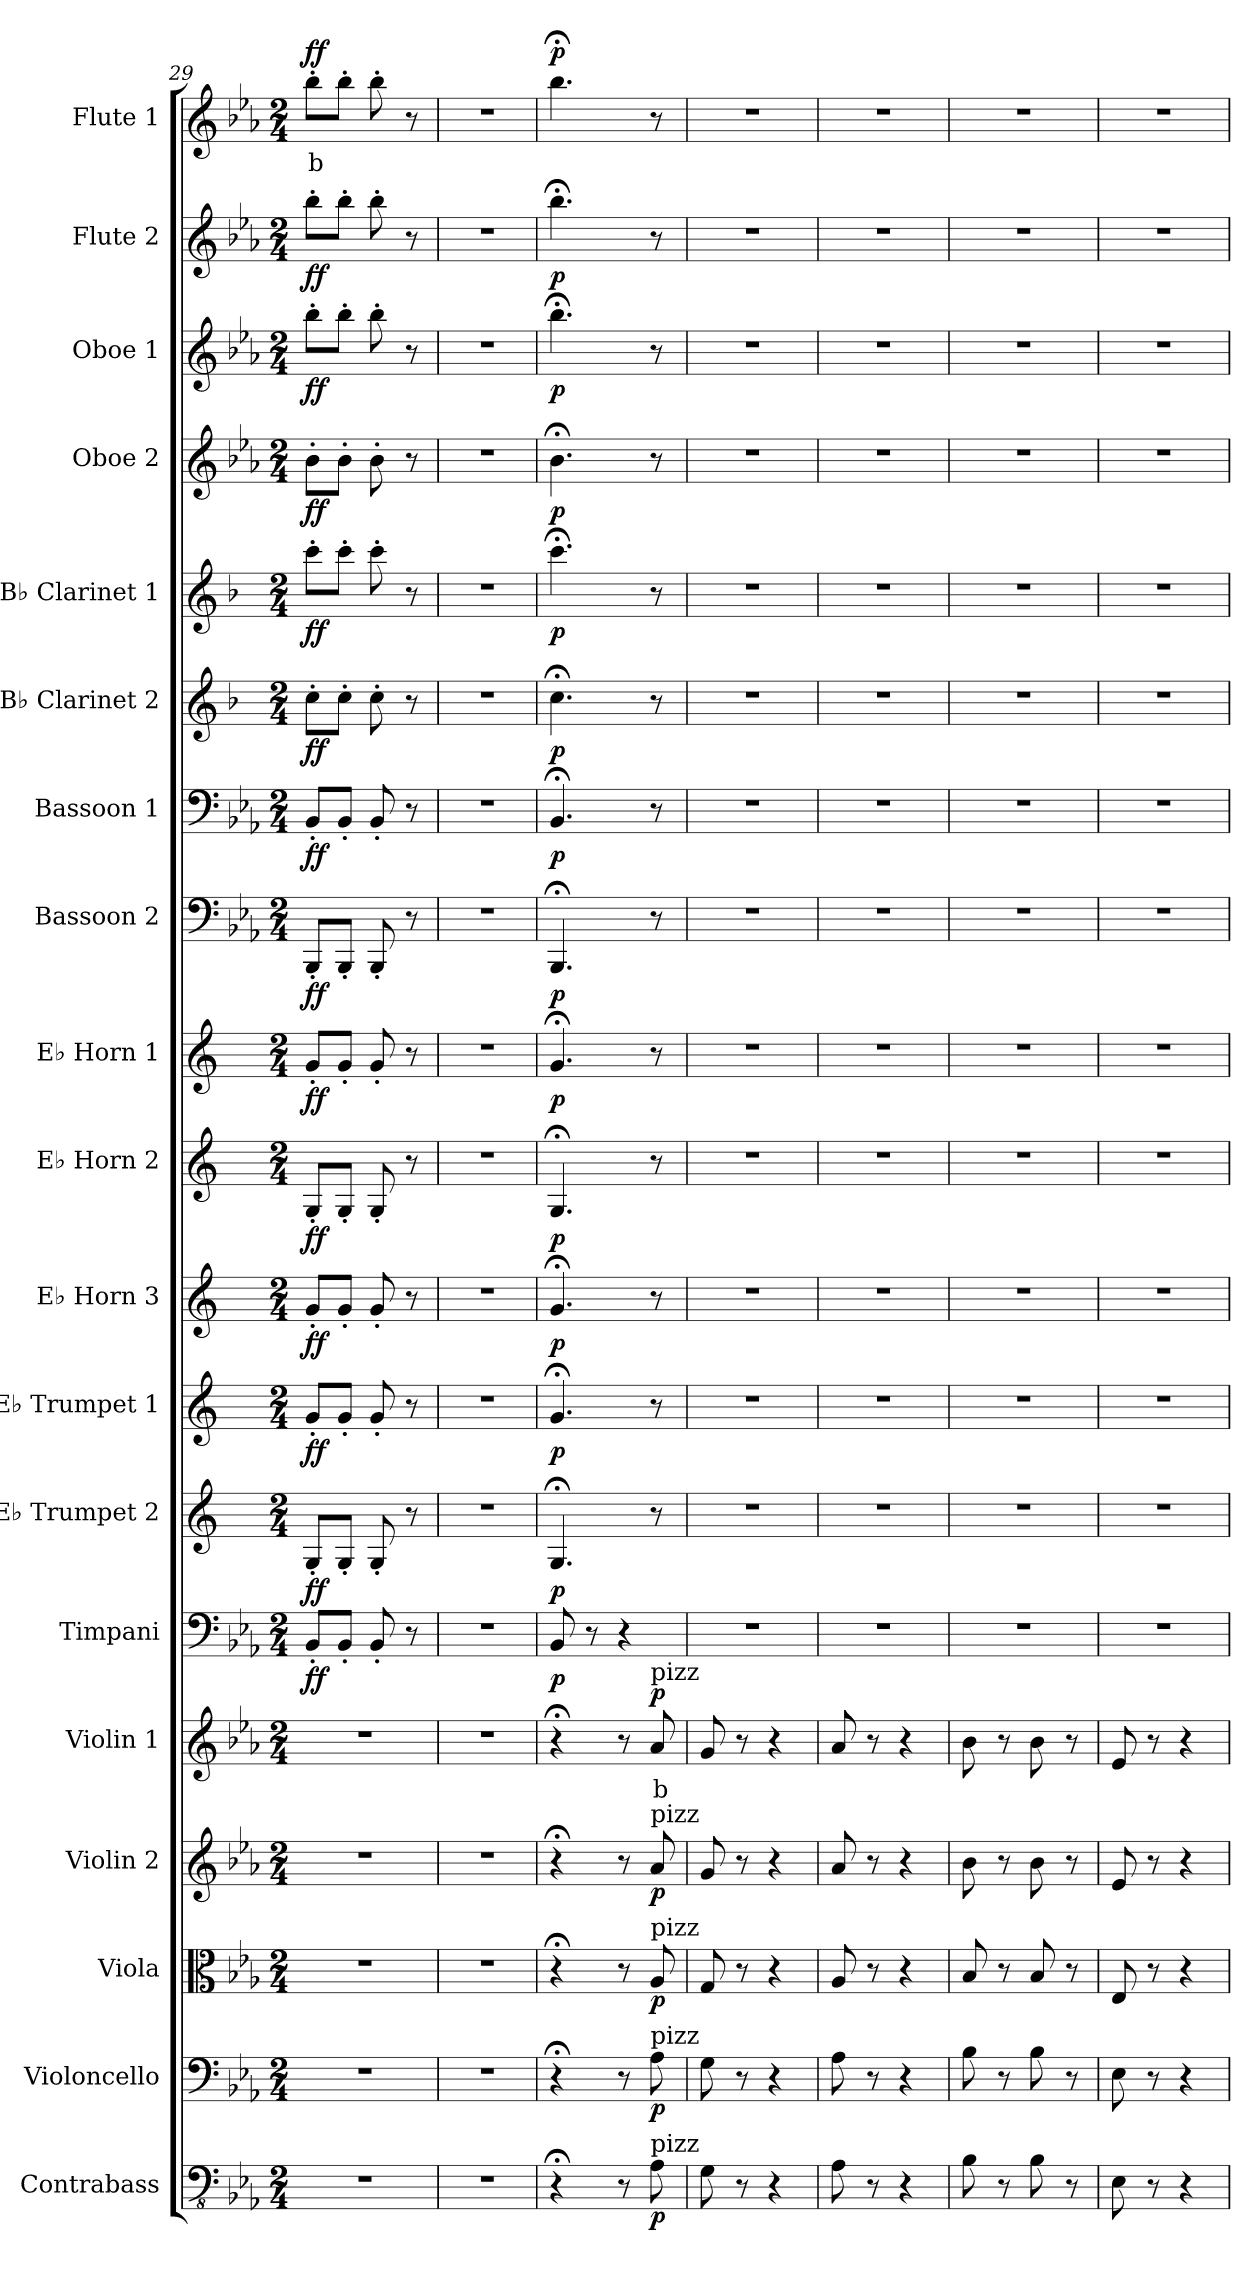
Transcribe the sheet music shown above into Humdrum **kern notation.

**kern	**dynam	**kern	**dynam	**kern	**dynam	**kern	**dynam	**kern	**text	**dynam	**kern	**dynam	**kern	**dynam	**kern	**dynam	**kern	**dynam	**kern	**dynam	**kern	**dynam	**kern	**dynam	**kern	**dynam	**kern	**dynam	**kern	**dynam	**kern	**dynam	**kern	**dynam	**kern	**dynam	**kern	**text	**dynam
*part19	*part19	*part18	*part18	*part17	*part17	*part16	*part16	*part15	*part15	*part15	*part14	*part14	*part13	*part13	*part12	*part12	*part11	*part11	*part10	*part10	*part9	*part9	*part8	*part8	*part7	*part7	*part6	*part6	*part5	*part5	*part4	*part4	*part3	*part3	*part2	*part2	*part1	*part1	*part1
*staff19	*staff19	*staff18	*staff18	*staff17	*staff17	*staff16	*staff16	*staff15	*staff15	*staff15	*staff14	*staff14	*staff13	*staff13	*staff12	*staff12	*staff11	*staff11	*staff10	*staff10	*staff9	*staff9	*staff8	*staff8	*staff7	*staff7	*staff6	*staff6	*staff5	*staff5	*staff4	*staff4	*staff3	*staff3	*staff2	*staff2	*staff1	*staff1	*staff1
*I"Contrabass	*	*I"Violoncello	*	*I"Viola	*	*I"Violin 2	*	*I"Violin 1	*	*	*I"Timpani	*	*I"E♭ Trumpet 2	*	*I"E♭ Trumpet 1	*	*I"E♭ Horn 3	*	*I"E♭ Horn 2	*	*I"E♭ Horn 1	*	*I"Bassoon 2	*	*I"Bassoon 1	*	*I"B♭ Clarinet 2	*	*I"B♭ Clarinet 1	*	*I"Oboe 2	*	*I"Oboe 1	*	*I"Flute 2	*	*I"Flute 1	*	*
*I'Cb	*	*I'Vc	*	*I'Vla	*	*I'Vln 2	*	*I'Vln 1	*	*	*I'Timp	*	*I'Tpt 2	*	*I'Tpt 1	*	*I'Hn 3	*	*I'Hn 2	*	*I'Hn 1	*	*I'Bsn 2	*	*I'Bsn 1	*	*I'Cl 2	*	*I'Cl 1	*	*I'Ob 2	*	*I'Ob 1	*	*I'Fl 2	*	*I'Fl 1	*	*
*clefFv4	*	*clefF4	*	*clefC3	*	*clefG2	*	*clefG2	*	*	*clefF4	*	*clefG2	*	*clefG2	*	*clefG2	*	*clefG2	*	*clefG2	*	*clefF4	*	*clefF4	*	*clefG2	*	*clefG2	*	*clefG2	*	*clefG2	*	*clefG2	*	*clefG2	*	*
*	*	*	*	*	*	*	*	*	*	*	*	*	*ITrd-2c-3	*	*ITrd-2c-3	*	*ITrd5c9	*	*ITrd5c9	*	*ITrd5c9	*	*	*	*	*	*ITrd1c2	*	*ITrd1c2	*	*	*	*	*	*	*	*	*	*
*k[b-e-a-]	*	*k[b-e-a-]	*	*k[b-e-a-]	*	*k[b-e-a-]	*	*k[b-e-a-]	*	*	*k[b-e-a-]	*	*k[b-e-a-]	*	*k[b-e-a-]	*	*k[b-e-a-]	*	*k[b-e-a-]	*	*k[b-e-a-]	*	*k[b-e-a-]	*	*k[b-e-a-]	*	*k[b-e-a-]	*	*k[b-e-a-]	*	*k[b-e-a-]	*	*k[b-e-a-]	*	*k[b-e-a-]	*	*k[b-e-a-]	*	*
*M2/4	*	*M2/4	*	*M2/4	*	*M2/4	*	*M2/4	*	*	*M2/4	*	*M2/4	*	*M2/4	*	*M2/4	*	*M2/4	*	*M2/4	*	*M2/4	*	*M2/4	*	*M2/4	*	*M2/4	*	*M2/4	*	*M2/4	*	*M2/4	*	*M2/4	*	*
=29	=29	=29	=29	=29	=29	=29	=29	=29	=29	=29	=29	=29	=29	=29	=29	=29	=29	=29	=29	=29	=29	=29	=29	=29	=29	=29	=29	=29	=29	=29	=29	=29	=29	=29	=29	=29	=29	=29	=29
!	!	!	!	!	!	!	!	!	!	!	!	!LO:DY:b	!	!LO:DY:b	!	!LO:DY:b	!	!LO:DY:b	!	!LO:DY:b	!	!LO:DY:b	!	!LO:DY:b	!	!LO:DY:b	!	!LO:DY:b	!	!LO:DY:b	!	!LO:DY:b	!	!LO:DY:b	!	!LO:DY:b	!	!LO:LY:b:color=#FF0000	!LO:DY:b
2r	.	2r	.	2r	.	2r	.	2r	.	.	8BB-'/L	ff	8B-'/L	ff	8b-'/L	ff	8B-'/L	ff	8BB-'/L	ff	8B-'/L	ff	8BBB-'/L	ff	8BB-'/L	ff	8b-'\L	ff	8bb-'\L	ff	8b-'\L	ff	8bb-'\L	ff	8bb-'\L	ff	8bb-'\L	b	ff
.	.	.	.	.	.	.	.	.	.	.	8BB-'/J	.	8B-'/J	.	8b-'/J	.	8B-'/J	.	8BB-'/J	.	8B-'/J	.	8BBB-'/J	.	8BB-'/J	.	8b-'\J	.	8bb-'\J	.	8b-'\J	.	8bb-'\J	.	8bb-'\J	.	8bb-'\J	.	.
.	.	.	.	.	.	.	.	.	.	.	8BB-'/	.	8B-'/	.	8b-'/	.	8B-'/	.	8BB-'/	.	8B-'/	.	8BBB-'/	.	8BB-'/	.	8b-'\	.	8bb-'\	.	8b-'\	.	8bb-'\	.	8bb-'\	.	8bb-'\	.	.
.	.	.	.	.	.	.	.	.	.	.	8r	.	8r	.	8r	.	8r	.	8r	.	8r	.	8r	.	8r	.	8r	.	8r	.	8r	.	8r	.	8r	.	8r	.	.
=30	=30	=30	=30	=30	=30	=30	=30	=30	=30	=30	=30	=30	=30	=30	=30	=30	=30	=30	=30	=30	=30	=30	=30	=30	=30	=30	=30	=30	=30	=30	=30	=30	=30	=30	=30	=30	=30	=30	=30
2r	.	2r	.	2r	.	2r	.	2r	.	.	2r	.	2r	.	2r	.	2r	.	2r	.	2r	.	2r	.	2r	.	2r	.	2r	.	2r	.	2r	.	2r	.	2r	.	.
=31	=31	=31	=31	=31	=31	=31	=31	=31	=31	=31	=31	=31	=31	=31	=31	=31	=31	=31	=31	=31	=31	=31	=31	=31	=31	=31	=31	=31	=31	=31	=31	=31	=31	=31	=31	=31	=31	=31	=31
!	!	!	!	!	!	!	!	!	!	!	!	!LO:DY:b	!	!LO:DY:b	!	!LO:DY:b	!	!LO:DY:b	!	!LO:DY:b	!	!LO:DY:b	!	!LO:DY:b	!	!LO:DY:b	!	!LO:DY:b	!	!LO:DY:b	!	!LO:DY:b	!	!LO:DY:b	!	!LO:DY:b	!	!	!LO:DY:b
4r;<	.	4r;<	.	4r;<	.	4r;<	.	4r;<	.	.	8BB-/	p	4.B-;</	p	4.b-;</	p	4.B-;</	p	4.BB-;</	p	4.B-;</	p	4.BBB-;</	p	4.BB-;</	p	4.b-;<\	p	4.bb-;<\	p	4.b-;<\	p	4.bb-;<\	p	4.bb-;<\	p	4.bb-;<\	.	p
.	.	.	.	.	.	.	.	.	.	.	8r	.	.	.	.	.	.	.	.	.	.	.	.	.	.	.	.	.	.	.	.	.	.	.	.	.	.	.	.
8r	.	8r	.	8r	.	8r	.	8r	.	.	4r	.	.	.	.	.	.	.	.	.	.	.	.	.	.	.	.	.	.	.	.	.	.	.	.	.	.	.	.
!	!	!	!	!	!	!	!	!LO:TX:a:t=pizz	!	!	!	!	!	!	!	!	!	!	!	!	!	!	!	!	!	!	!	!	!	!	!	!	!	!	!	!	!	!	!
!	!	!	!	!	!	!LO:TX:a:t=pizz	!	!	!	!	!	!	!	!	!	!	!	!	!	!	!	!	!	!	!	!	!	!	!	!	!	!	!	!	!	!	!	!	!
!	!	!	!	!LO:TX:a:t=pizz	!	!	!	!	!	!	!	!	!	!	!	!	!	!	!	!	!	!	!	!	!	!	!	!	!	!	!	!	!	!	!	!	!	!	!
!	!	!LO:TX:a:t=pizz	!	!	!	!	!	!	!	!	!	!	!	!	!	!	!	!	!	!	!	!	!	!	!	!	!	!	!	!	!	!	!	!	!	!	!	!	!
!LO:TX:a:t=pizz	!	!	!	!	!	!	!	!	!	!	!	!	!	!	!	!	!	!	!	!	!	!	!	!	!	!	!	!	!	!	!	!	!	!	!	!	!	!	!
!	!LO:DY:b	!	!LO:DY:b	!	!LO:DY:b	!	!LO:DY:b	!	!LO:LY:b:color=#FF0000	!LO:DY:b	!	!	!	!	!	!	!	!	!	!	!	!	!	!	!	!	!	!	!	!	!	!	!	!	!	!	!	!	!
8AA-\	p	8A-\	p	8A-/	p	8a-/	p	8a-/	b	p	.	.	8r	.	8r	.	8r	.	8r	.	8r	.	8r	.	8r	.	8r	.	8r	.	8r	.	8r	.	8r	.	8r	.	.
=32	=32	=32	=32	=32	=32	=32	=32	=32	=32	=32	=32	=32	=32	=32	=32	=32	=32	=32	=32	=32	=32	=32	=32	=32	=32	=32	=32	=32	=32	=32	=32	=32	=32	=32	=32	=32	=32	=32	=32
8GG\	.	8G\	.	8G/	.	8g/	.	8g/	.	.	2r	.	2r	.	2r	.	2r	.	2r	.	2r	.	2r	.	2r	.	2r	.	2r	.	2r	.	2r	.	2r	.	2r	.	.
8r	.	8r	.	8r	.	8r	.	8r	.	.	.	.	.	.	.	.	.	.	.	.	.	.	.	.	.	.	.	.	.	.	.	.	.	.	.	.	.	.	.
4r	.	4r	.	4r	.	4r	.	4r	.	.	.	.	.	.	.	.	.	.	.	.	.	.	.	.	.	.	.	.	.	.	.	.	.	.	.	.	.	.	.
=33	=33	=33	=33	=33	=33	=33	=33	=33	=33	=33	=33	=33	=33	=33	=33	=33	=33	=33	=33	=33	=33	=33	=33	=33	=33	=33	=33	=33	=33	=33	=33	=33	=33	=33	=33	=33	=33	=33	=33
8AA-\	.	8A-\	.	8A-/	.	8a-/	.	8a-/	.	.	2r	.	2r	.	2r	.	2r	.	2r	.	2r	.	2r	.	2r	.	2r	.	2r	.	2r	.	2r	.	2r	.	2r	.	.
8r	.	8r	.	8r	.	8r	.	8r	.	.	.	.	.	.	.	.	.	.	.	.	.	.	.	.	.	.	.	.	.	.	.	.	.	.	.	.	.	.	.
4r	.	4r	.	4r	.	4r	.	4r	.	.	.	.	.	.	.	.	.	.	.	.	.	.	.	.	.	.	.	.	.	.	.	.	.	.	.	.	.	.	.
=34	=34	=34	=34	=34	=34	=34	=34	=34	=34	=34	=34	=34	=34	=34	=34	=34	=34	=34	=34	=34	=34	=34	=34	=34	=34	=34	=34	=34	=34	=34	=34	=34	=34	=34	=34	=34	=34	=34	=34
8BB-\	.	8B-\	.	8B-/	.	8b-\	.	8b-\	.	.	2r	.	2r	.	2r	.	2r	.	2r	.	2r	.	2r	.	2r	.	2r	.	2r	.	2r	.	2r	.	2r	.	2r	.	.
8r	.	8r	.	8r	.	8r	.	8r	.	.	.	.	.	.	.	.	.	.	.	.	.	.	.	.	.	.	.	.	.	.	.	.	.	.	.	.	.	.	.
8BB-\	.	8B-\	.	8B-/	.	8b-\	.	8b-\	.	.	.	.	.	.	.	.	.	.	.	.	.	.	.	.	.	.	.	.	.	.	.	.	.	.	.	.	.	.	.
8r	.	8r	.	8r	.	8r	.	8r	.	.	.	.	.	.	.	.	.	.	.	.	.	.	.	.	.	.	.	.	.	.	.	.	.	.	.	.	.	.	.
=35	=35	=35	=35	=35	=35	=35	=35	=35	=35	=35	=35	=35	=35	=35	=35	=35	=35	=35	=35	=35	=35	=35	=35	=35	=35	=35	=35	=35	=35	=35	=35	=35	=35	=35	=35	=35	=35	=35	=35
8EE-\	.	8E-\	.	8E-/	.	8e-/	.	8e-/	.	.	2r	.	2r	.	2r	.	2r	.	2r	.	2r	.	2r	.	2r	.	2r	.	2r	.	2r	.	2r	.	2r	.	2r	.	.
8r	.	8r	.	8r	.	8r	.	8r	.	.	.	.	.	.	.	.	.	.	.	.	.	.	.	.	.	.	.	.	.	.	.	.	.	.	.	.	.	.	.
4r	.	4r	.	4r	.	4r	.	4r	.	.	.	.	.	.	.	.	.	.	.	.	.	.	.	.	.	.	.	.	.	.	.	.	.	.	.	.	.	.	.
=	=	=	=	=	=	=	=	=	=	=	=	=	=	=	=	=	=	=	=	=	=	=	=	=	=	=	=	=	=	=	=	=	=	=	=	=	=	=	=
*-	*-	*-	*-	*-	*-	*-	*-	*-	*-	*-	*-	*-	*-	*-	*-	*-	*-	*-	*-	*-	*-	*-	*-	*-	*-	*-	*-	*-	*-	*-	*-	*-	*-	*-	*-	*-	*-	*-	*-
